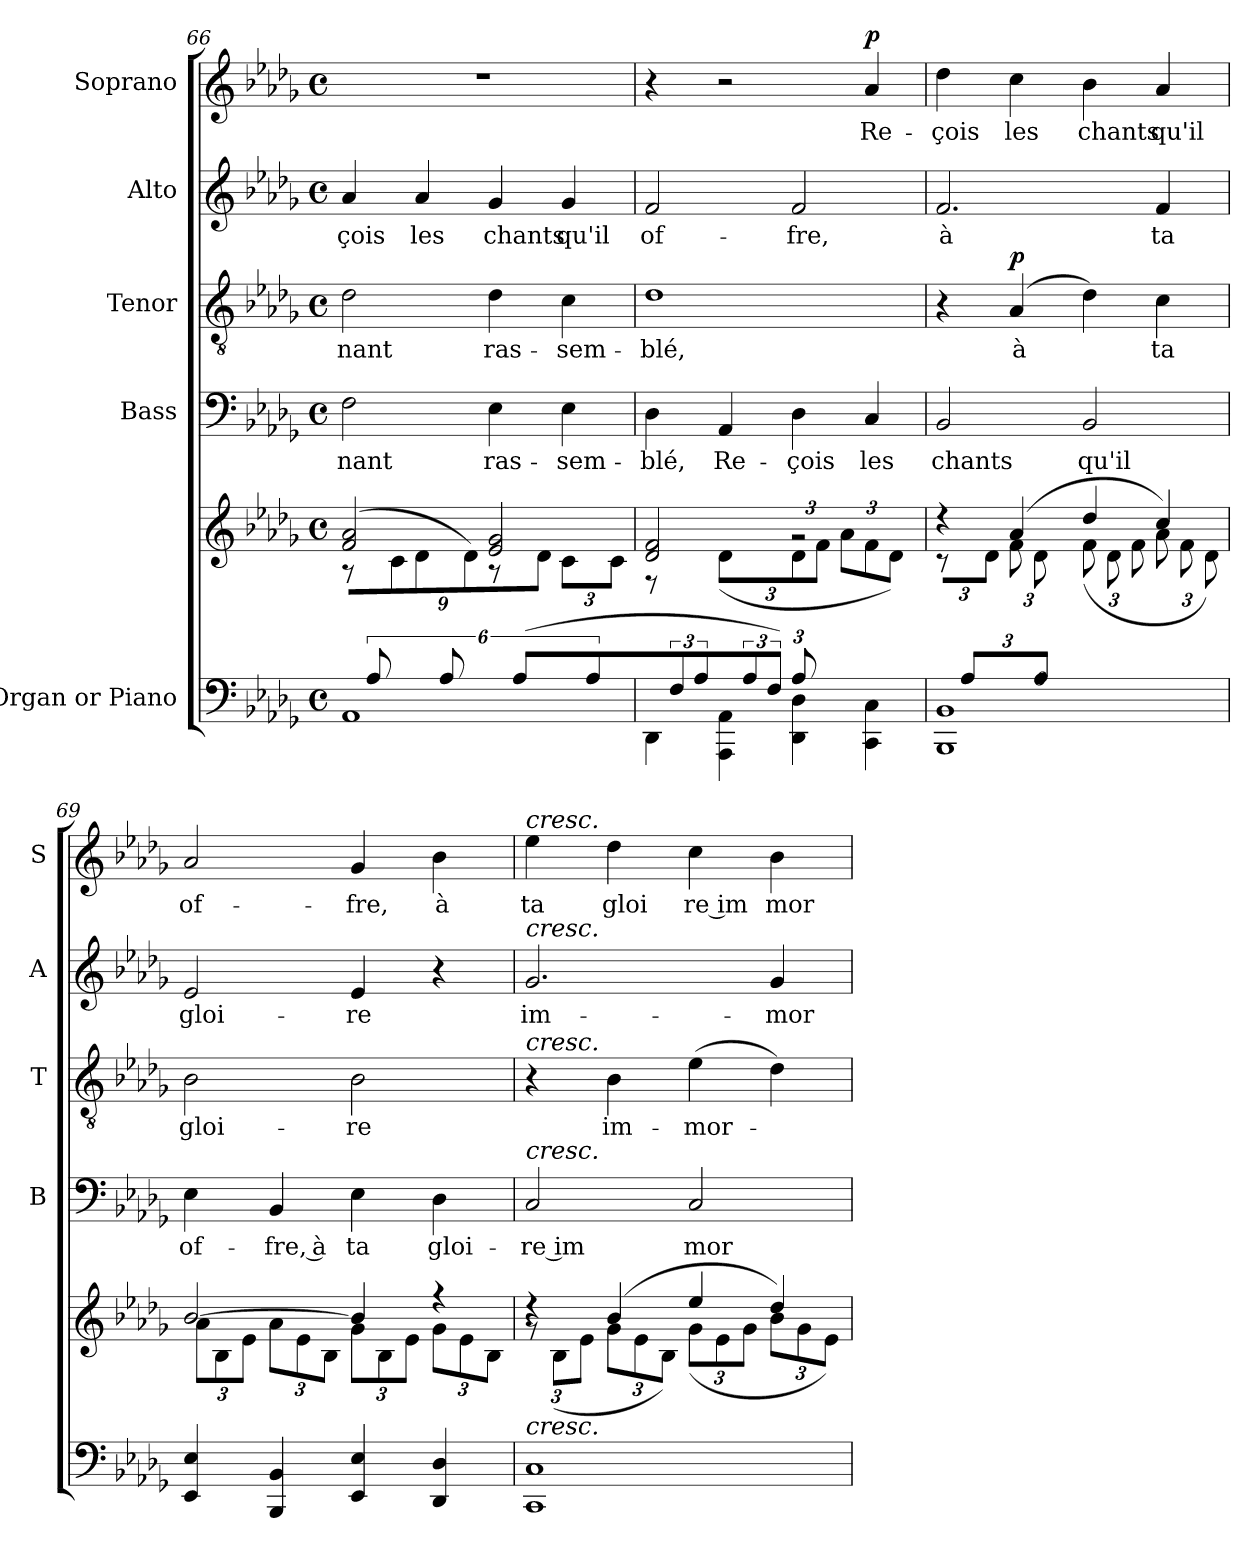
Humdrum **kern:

**kern	**kern	**kern	**text	**kern	**text	**dynam	**kern	**text	**kern	**text	**dynam
*part5	*part5	*part4	*part4	*part3	*part3	*part3	*part2	*part2	*part1	*part1	*part1
*staff6	*staff5	*staff4	*staff4	*staff3	*staff3	*staff3	*staff2	*staff2	*staff1	*staff1	*staff1
*I"Organ or Piano	*	*I"Bass	*	*I"Tenor	*	*	*I"Alto	*	*I"Soprano	*	*
*	*	*I'B	*	*I'T	*	*	*I'A	*	*I'S	*	*
*clefF4	*clefG2	*clefF4	*	*clefGv2	*	*	*clefG2	*	*clefG2	*	*
*k[b-e-a-d-g-]	*k[b-e-a-d-g-]	*k[b-e-a-d-g-]	*	*k[b-e-a-d-g-]	*	*	*k[b-e-a-d-g-]	*	*k[b-e-a-d-g-]	*	*
*M4/4	*M4/4	*M4/4	*	*M4/4	*	*	*M4/4	*	*M4/4	*	*
*met(c)	*met(c)	*met(c)	*	*met(c)	*	*	*met(c)	*	*met(c)	*	*
=66	=66	=66	=66	=66	=66	=66	=66	=66	=66	=66	=66
*^	*^	*	*	*	*	*	*	*	*	*	*
*	*	*	*Xbrackettup	*	*	*	*	*	*	*	*	*	*
!	!	!	!	!	!LO:LY:b	!	!LO:LY:b	!	!	!LO:LY:b	!	!	!
12ryy	1AA-	(>2f/ 2a-/	12r	2F\	-nant	2d-\	-nant	.	4a-/	-çois	1r	.	.
(>12A-/L	.	.	12ryy	.	.	.	.	.	.	.	.	.	.
6ryy	.	.	12c\J	.	.	.	.	.	.	.	.	.	.
!	!	!	!	!	!	!	!	!	!	!LO:LY:b	!	!	!
.	.	.	12d-\L	.	.	.	.	.	4a-/	les	.	.	.
12A-/	.	.	12ryy	.	.	.	.	.	.	.	.	.	.
6ryy	.	.	12d-\J)	.	.	.	.	.	.	.	.	.	.
!	!	!	!	!	!LO:LY:b	!	!LO:LY:b	!	!	!LO:LY:b	!	!	!
.	.	2e-/ 2g-/	12r	4E-\	ras-	4d-\	ras-	.	4g-/	chants	.	.	.
(>12A-/L	.	.	12ryy	.	.	.	.	.	.	.	.	.	.
6ryy	.	.	12d-\J	.	.	.	.	.	.	.	.	.	.
!	!	!	!	!	!LO:LY:b	!	!LO:LY:b	!	!	!LO:LY:b	!	!	!
.	.	.	12c\L	4E-\	-sem-	4c\	-sem-	.	4g-/	qu'il	.	.	.
12A-/	.	.	12ryy	.	.	.	.	.	.	.	.	.	.
12ryy	.	.	12c\J)	.	.	.	.	.	.	.	.	.	.
!!LO:PB:g=z
=67	=67	=67	=67	=67	=67	=67	=67	=67	=67	=67	=67	=67	=67
!	!	!	!	!	!LO:LY:b	!	!LO:LY:b	!	!	!LO:LY:b	!	!	!
12ryy	4DD-\	2d-/ 2f/)	12r	4D-\	-blé,	1d-	-blé,	.	2f/	of-	4r	.	.
12F/L	.	.	6ryy	.	.	.	.	.	.	.	.	.	.
12A-/J	.	.	.	.	.	.	.	.	.	.	.	.	.
!	!	!	!	!	!LO:LY:b	!	!	!	!	!	!	!	!
12ryy	4AAA-\ 4AA-\	.	(>12d-\L	4AA-/	Re-	.	.	.	.	.	2r	.	.
12A-/	.	.	4ryy	.	.	.	.	.	.	.	.	.	.
12F/J)	.	.	.	.	.	.	.	.	.	.	.	.	.
*Xbrackettup	*	*	*	*	*	*	*	*	*	*	*	*	*
!	!	!	!	!	!LO:LY:b	!	!	!	!	!LO:LY:b	!	!	!
(>12A-/L	4DD-\ 4D-\	2rg	.	4D-\	-çois	.	.	.	2f/	-fre,	.	.	.
12%5ryy	.	.	12d-\	.	.	.	.	.	.	.	.	.	.
.	.	.	12f\J	.	.	.	.	.	.	.	.	.	.
!	!	!	!	!	!LO:LY:b	!	!	!	!	!	!	!LO:LY:b	!LO:DY:a
.	4CC\ 4C\	.	12a-\L	4C/	les	.	.	.	.	.	4a-/	Re-	p
.	.	.	12f\	.	.	.	.	.	.	.	.	.	.
.	.	.	12d-\J)	.	.	.	.	.	.	.	.	.	.
=68	=68	=68	=68	=68	=68	=68	=68	=68	=68	=68	=68	=68	=68
!	!	!	!	!	!LO:LY:b	!	!	!	!	!LO:LY:b	!	!LO:LY:b	!
12ryy	1BBB- 1BB-	4r	12r	2BB-/	chants	4r	.	.	2.f/	à	4dd-\	-çois	.
12A-/L	.	.	12ryy	.	.	.	.	.	.	.	.	.	.
4ryy	.	.	12d-\J	.	.	.	.	.	.	.	.	.	.
!	!	!	!	!	!	!	!LO:LY:b	!LO:DY:a	!	!	!	!LO:LY:b	!
.	.	(>4a-/	12f\L	.	.	(>4A-/	à	p	.	.	4cc\	les	.
.	.	.	12d-\	.	.	.	.	.	.	.	.	.	.
12A-/J	.	.	12ryy	.	.	.	.	.	.	.	.	.	.
!	!	!	!	!	!LO:LY:b	!	!	!	!	!	!	!LO:LY:b	!
2ryy	.	4dd-/	(<12f\L	2BB-/	qu'il	4d-\)	.	.	.	.	4b-\	chants	.
.	.	.	12d-\	.	.	.	.	.	.	.	.	.	.
.	.	.	12f\J	.	.	.	.	.	.	.	.	.	.
!	!	!	!	!	!	!	!LO:LY:b	!	!	!LO:LY:b	!	!LO:LY:b	!
.	.	4cc/)	12a-\L	.	.	4c\	ta	.	4f/	ta	4a-/	qu'il	.
.	.	.	12f\	.	.	.	.	.	.	.	.	.	.
.	.	.	12d-\J)	.	.	.	.	.	.	.	.	.	.
*v	*v	*	*	*	*	*	*	*	*	*	*	*	*
=69	=69	=69	=69	=69	=69	=69	=69	=69	=69	=69	=69	=69
!	!	!	!	!LO:LY:b	!	!LO:LY:b	!	!	!LO:LY:b	!	!LO:LY:b	!
4EE-/ 4E-/	[2b-/	12a-\L	4E-\	of-	2B-\	gloi-	.	2e-/	gloi-	2a-/	of-	.
.	.	12B-\	.	.	.	.	.	.	.	.	.	.
.	.	12e-\J	.	.	.	.	.	.	.	.	.	.
!	!	!	!	!LO:LY:b	!	!	!	!	!	!	!	!
4BBB-/ 4BB-/	.	12a-\L	4BB-/	fre, à	.	.	.	.	.	.	.	.
.	.	12e-\	.	.	.	.	.	.	.	.	.	.
.	.	12B-\J	.	.	.	.	.	.	.	.	.	.
!	!	!	!	!LO:LY:b	!	!LO:LY:b	!	!	!LO:LY:b	!	!LO:LY:b	!
4EE-/ 4E-/	4b-/]	12g-\L	4E-\	ta	2B-\	-re	.	4e-/	-re	4g-/	-fre,	.
.	.	12B-\	.	.	.	.	.	.	.	.	.	.
.	.	12e-\J	.	.	.	.	.	.	.	.	.	.
!	!	!	!	!LO:LY:b	!	!	!	!	!	!	!LO:LY:b	!
4DD-/ 4D-/	4r	12g-\L	4D-\	gloi-	.	.	.	4r	.	4b-\	à	.
.	.	12e-\	.	.	.	.	.	.	.	.	.	.
.	.	12B-\J	.	.	.	.	.	.	.	.	.	.
!!LO:LB:g=z
=70	=70	=70	=70	=70	=70	=70	=70	=70	=70	=70	=70	=70
!	!	!	!	!	!	!	!	!	!	!LO:TX:a:i:t=cresc.	!	!
!	!	!	!	!	!	!	!	!LO:TX:a:i:t=cresc.	!	!	!	!
!	!	!	!	!	!LO:TX:a:i:t=cresc.	!	!	!	!	!	!	!
!	!	!	!LO:TX:a:i:t=cresc.	!	!	!	!	!	!	!	!	!
!LO:TX:a:i:t=cresc.	!	!	!	!	!	!	!	!	!	!	!	!
!	!	!	!	!LO:LY:b	!	!	!	!	!LO:LY:b	!	!LO:LY:b	!
1CC 1C	4r	12rg	2C/	re im	4r	.	.	2.g-/	im-	4ee-\	ta	.
.	.	(<12B-\L	.	.	.	.	.	.	.	.	.	.
.	.	12e-\J	.	.	.	.	.	.	.	.	.	.
!	!	!	!	!	!	!LO:LY:b	!	!	!	!	!LO:LY:b	!
.	(>4b-/	12g-\L	.	.	4B-\	im-	.	.	.	4dd-\	gloi	.
.	.	12e-\	.	.	.	.	.	.	.	.	.	.
.	.	12B-\J)	.	.	.	.	.	.	.	.	.	.
!	!	!	!	!LO:LY:b	!	!LO:LY:b	!	!	!	!	!LO:LY:b	!
.	4ee-/	(<12g-\L	2C/	-mor-	(>4e-\	-mor-	.	.	.	4cc\	re im	.
.	.	12e-\	.	.	.	.	.	.	.	.	.	.
.	.	12g-\J	.	.	.	.	.	.	.	.	.	.
!	!	!	!	!	!	!	!	!	!LO:LY:b	!	!LO:LY:b	!
.	4dd-/)	12b-\L	.	.	4d-\)	.	.	4g-/	-mor-	4b-\	-mor-	.
.	.	12g-\	.	.	.	.	.	.	.	.	.	.
.	.	12e-\J)	.	.	.	.	.	.	.	.	.	.
*	*v	*v	*	*	*	*	*	*	*	*	*	*
=	=	=	=	=	=	=	=	=	=	=	=
*-	*-	*-	*-	*-	*-	*-	*-	*-	*-	*-	*-
